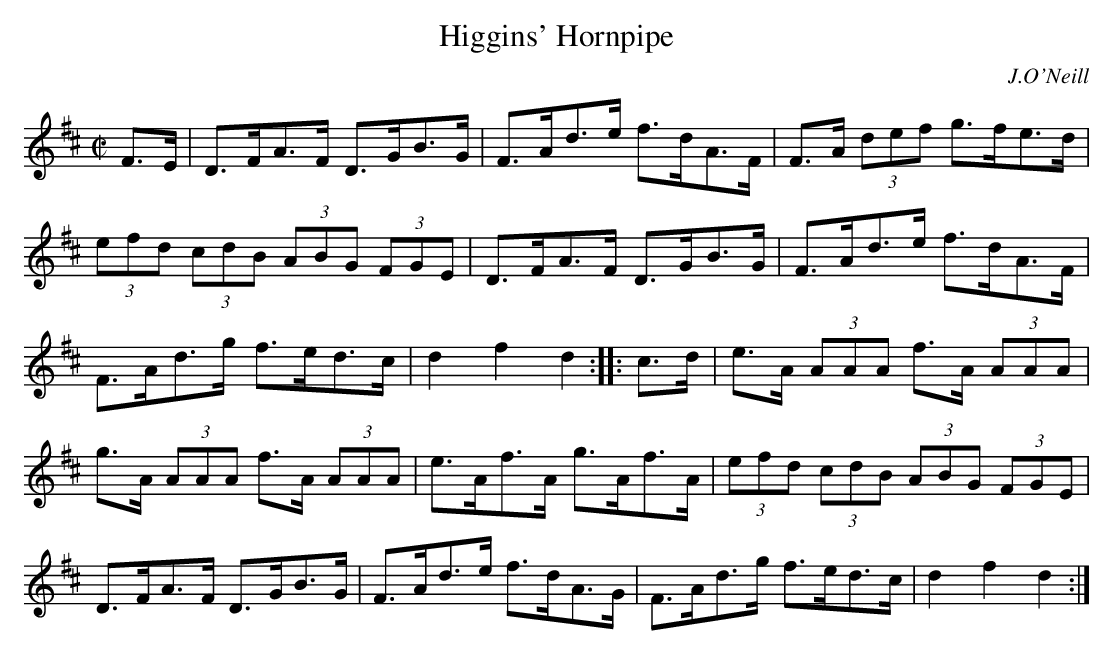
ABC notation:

X:1
T: Higgins' Hornpipe
O: J.O'Neill
M: C|
L: 1/8
K: D
F>E |\
D>FA>F D>GB>G | F>Ad>e f>dA>F |\
F>A (3def g>fe>d | (3efd (3cdB (3ABG (3FGE |\
D>FA>F D>GB>G | F>Ad>e f>dA>F |\
F>Ad>g f>ed>c | d2 f2 d2 :: c>d |\
e>A (3AAA f>A (3AAA | g>A (3AAA f>A (3AAA |\
e>Af>A g>Af>A | (3efd (3cdB (3ABG (3FGE |\
D>FA>F D>GB>G | F>Ad>e f>dA>G |\
F>Ad>g f>ed>c | d2 f2 d2 :|
